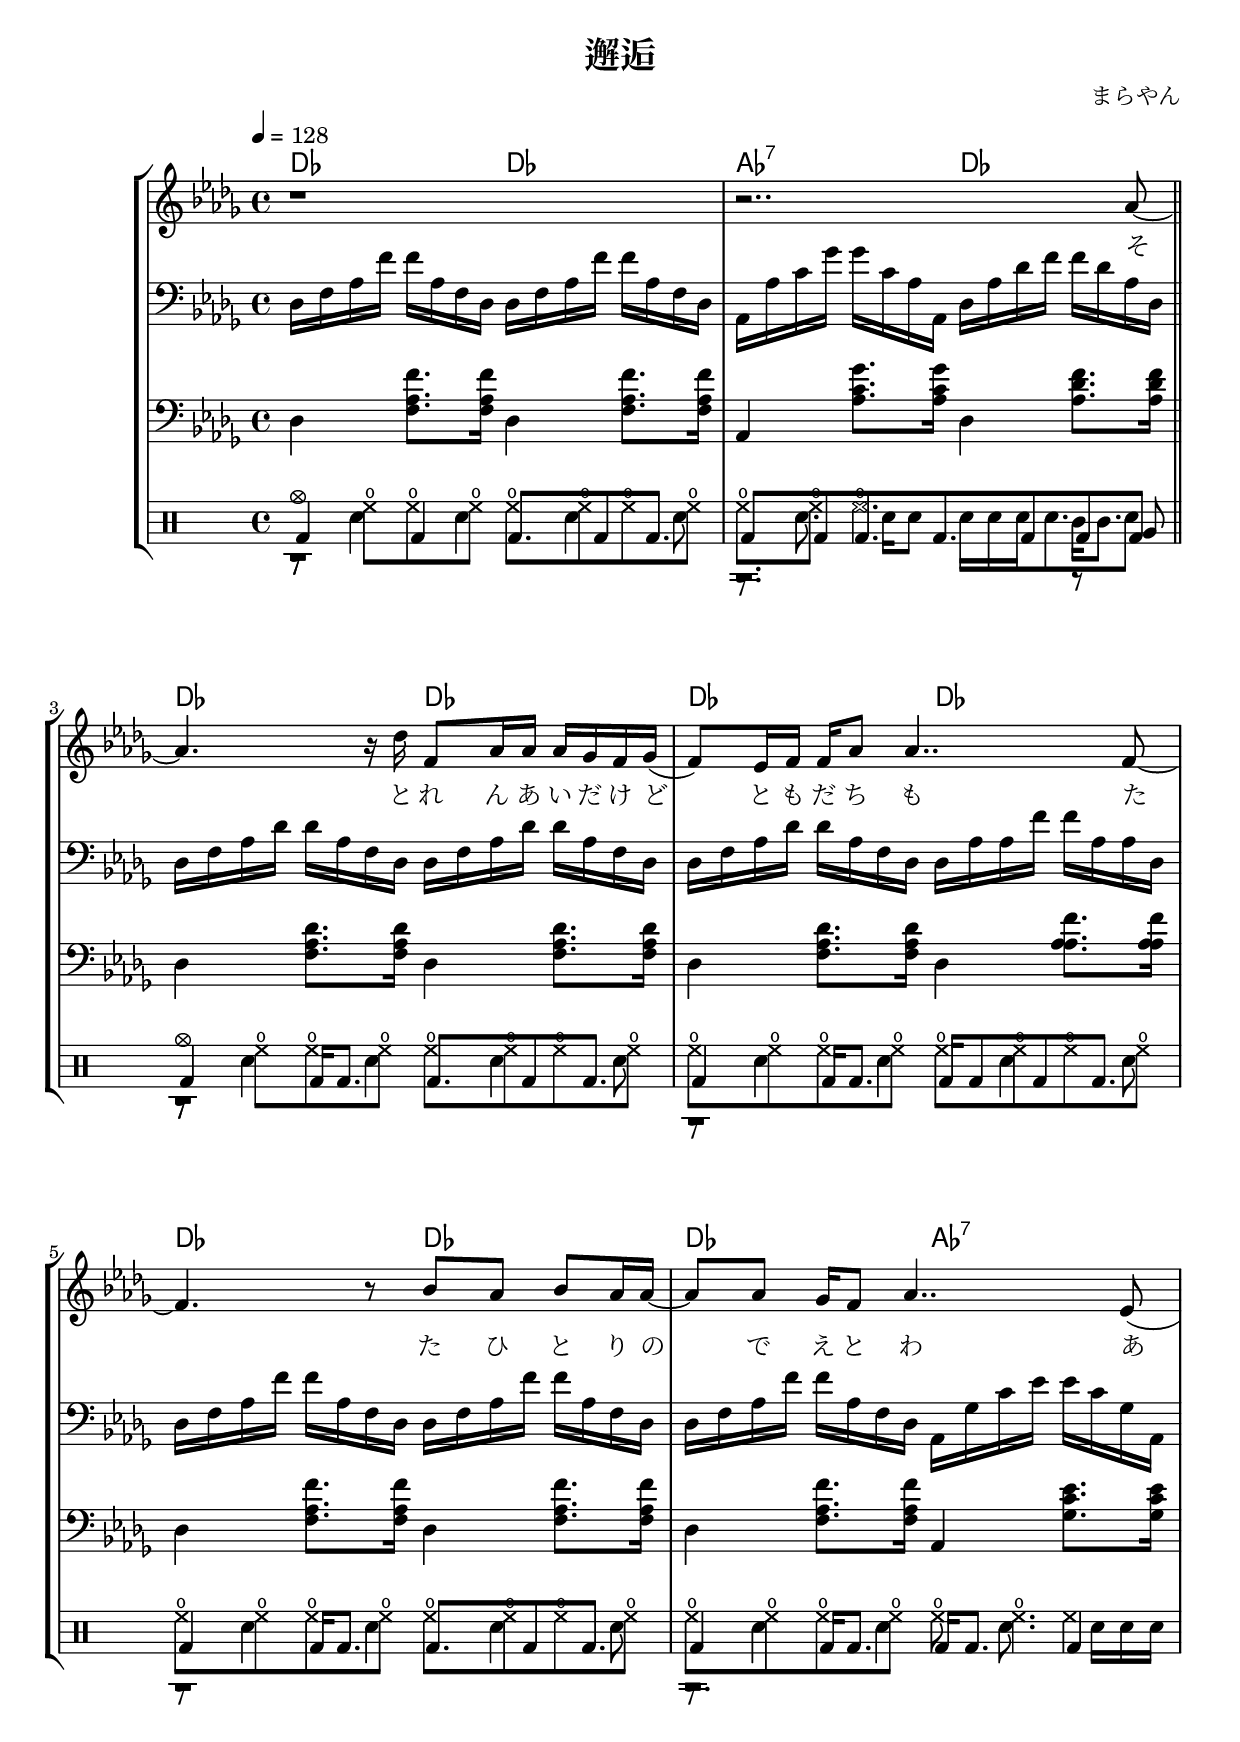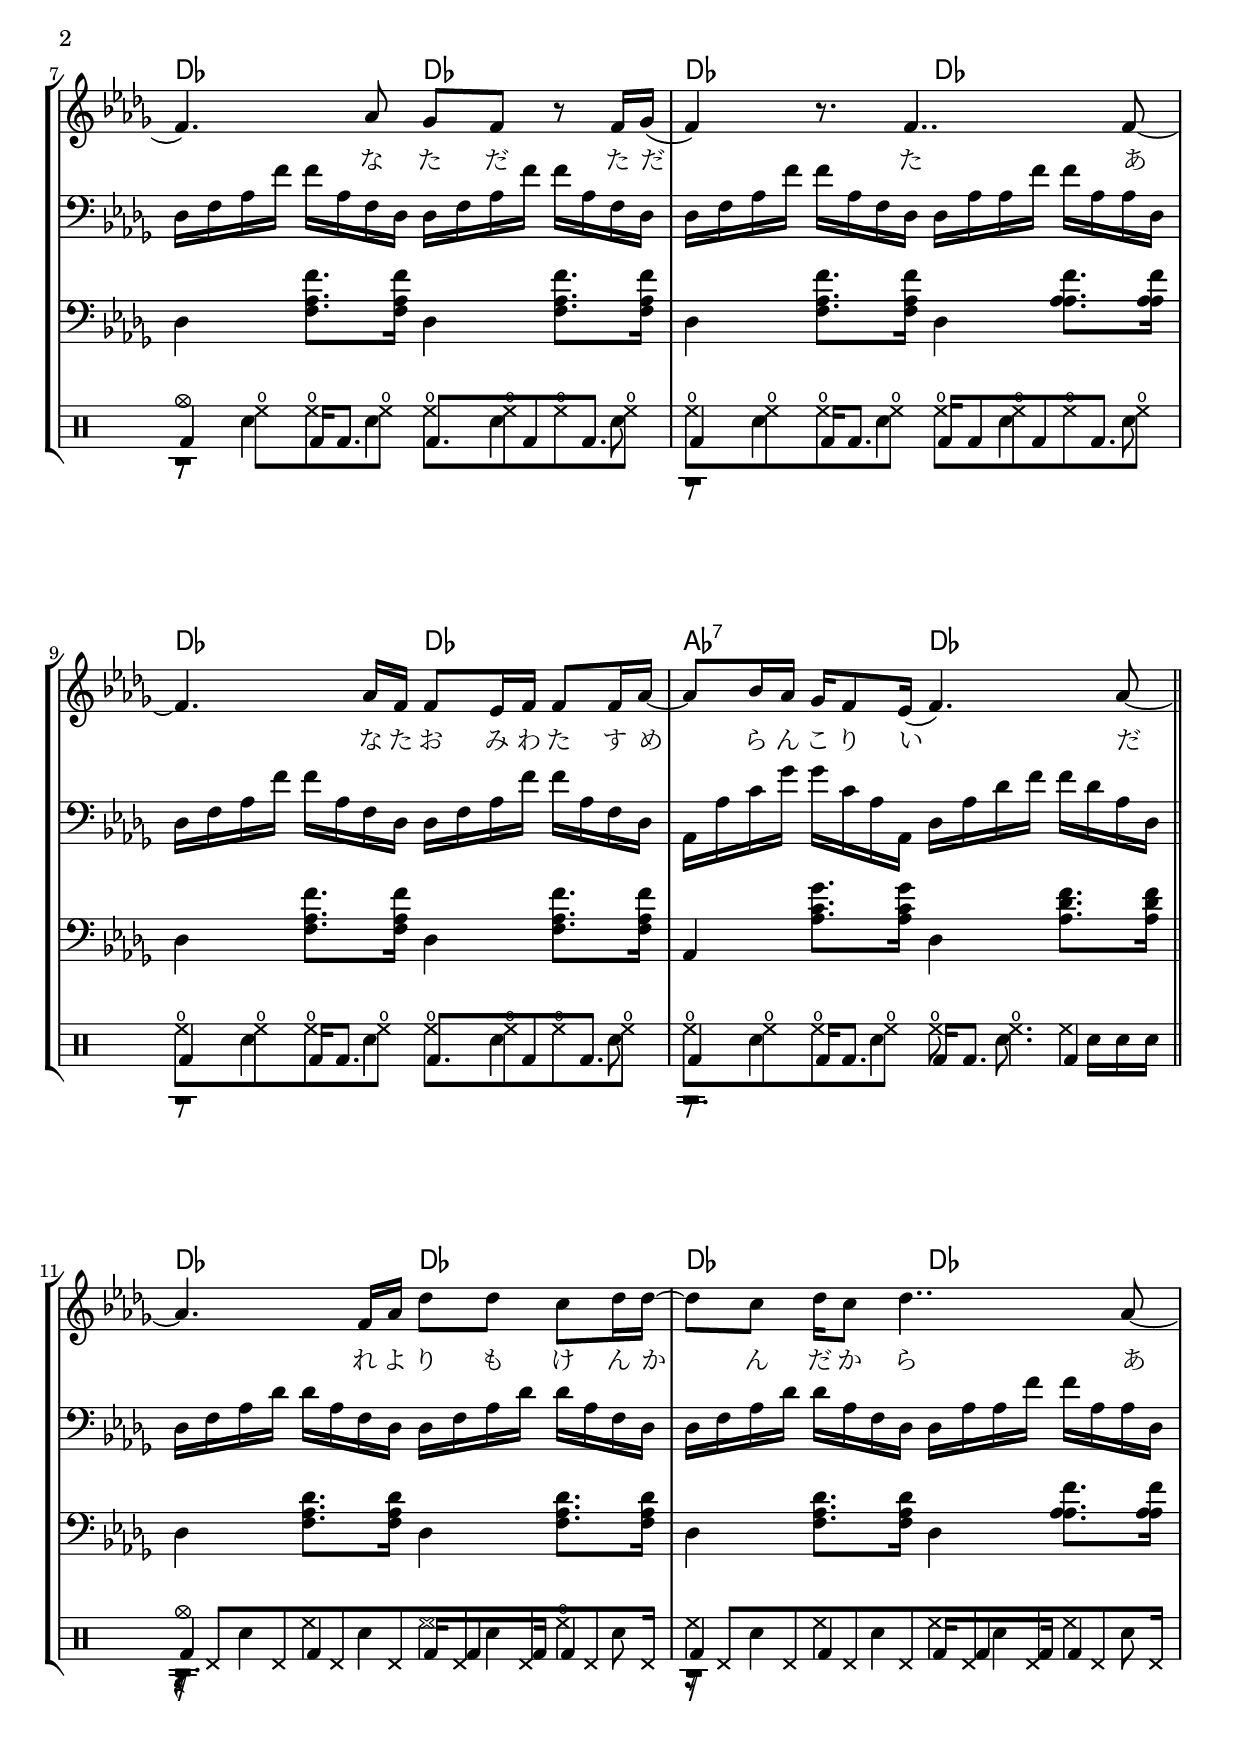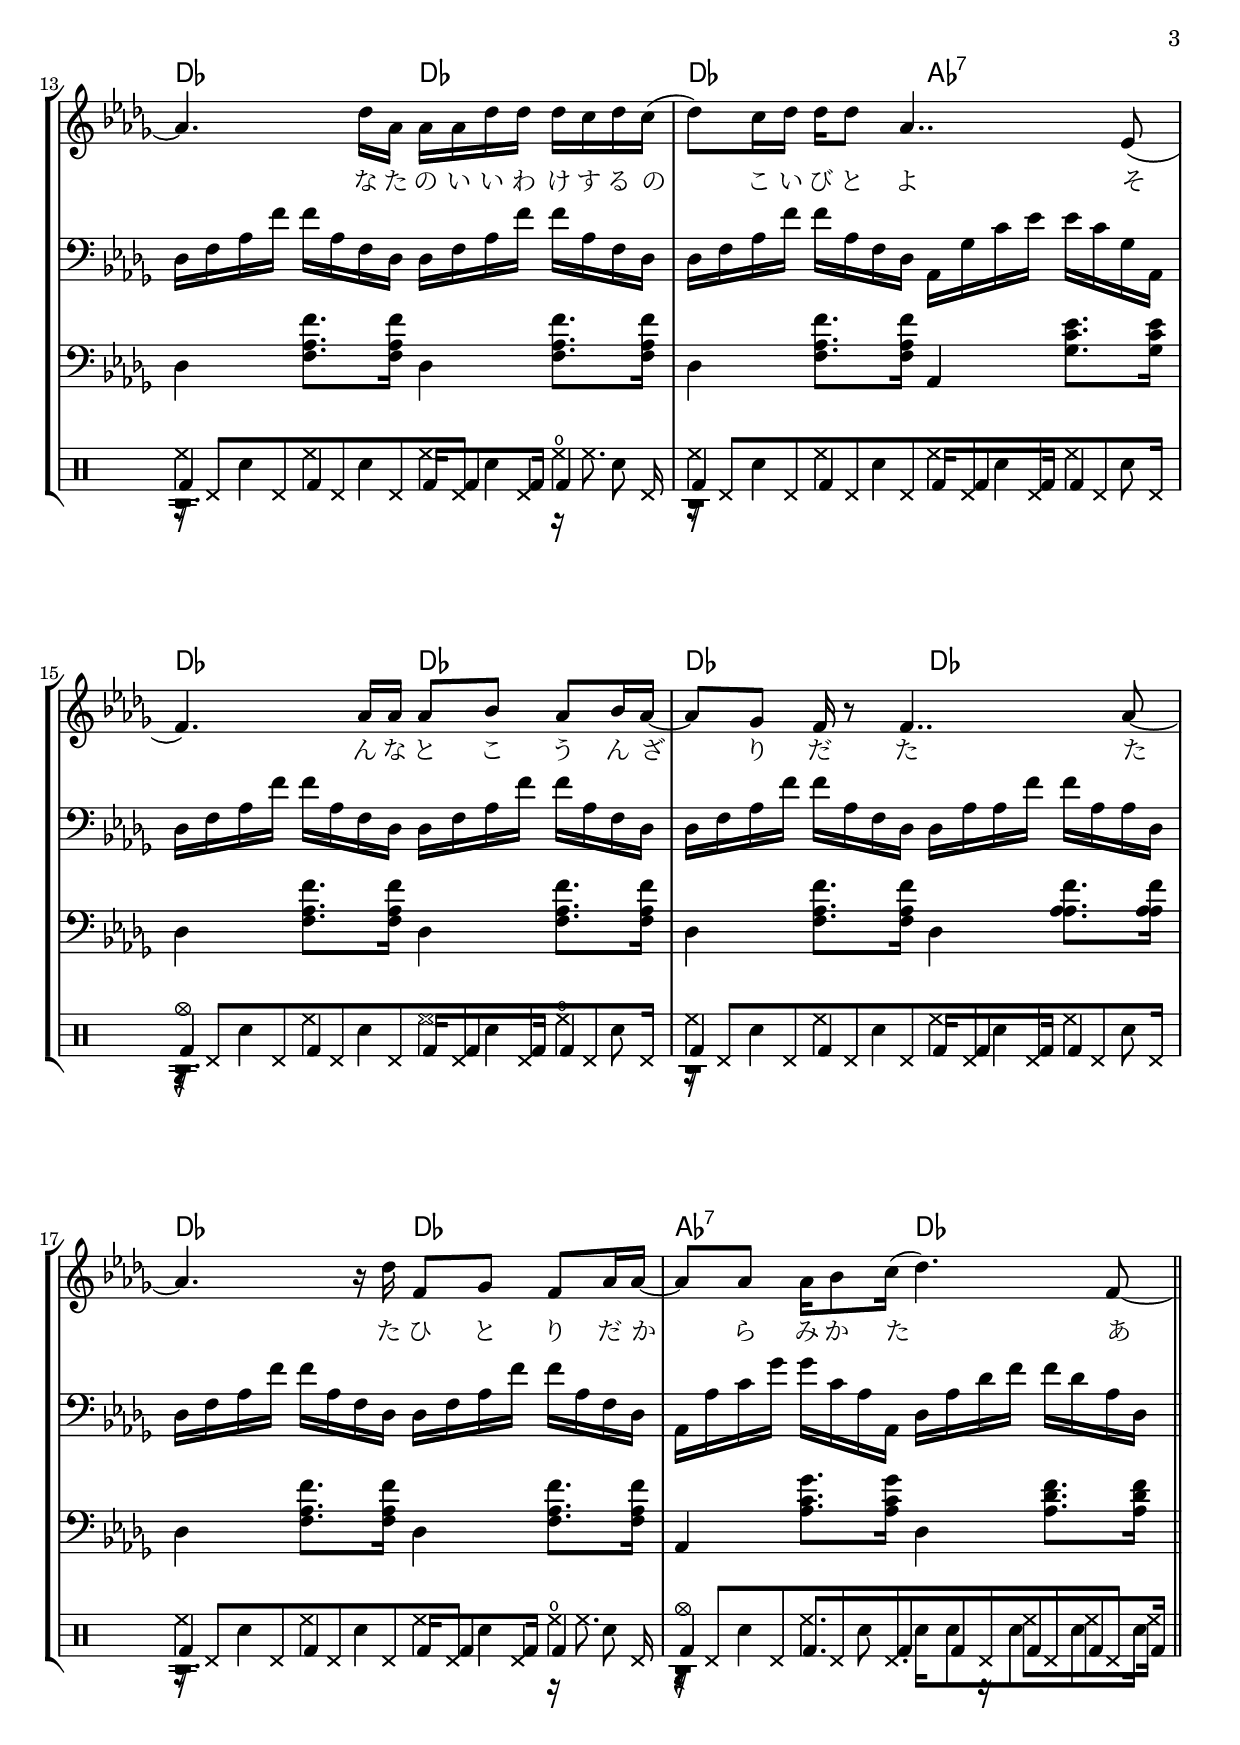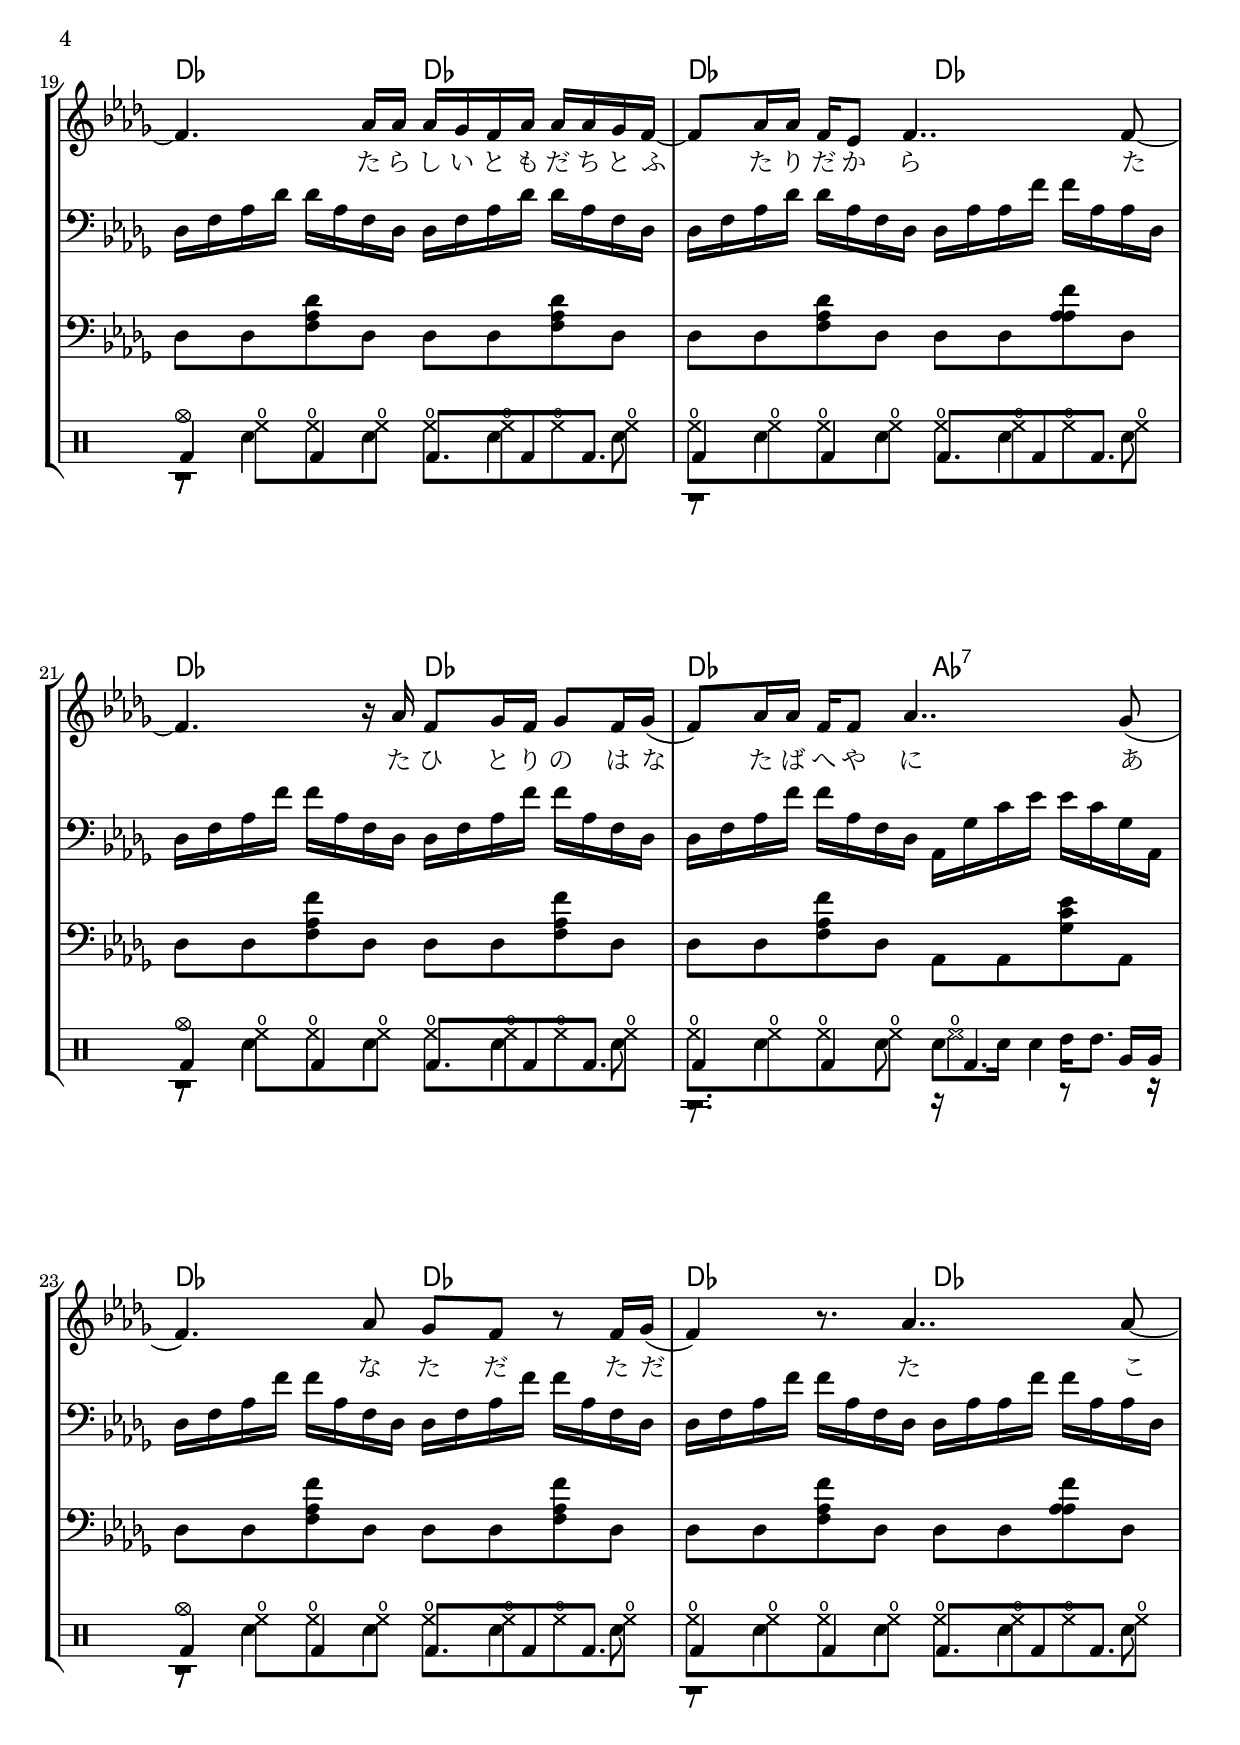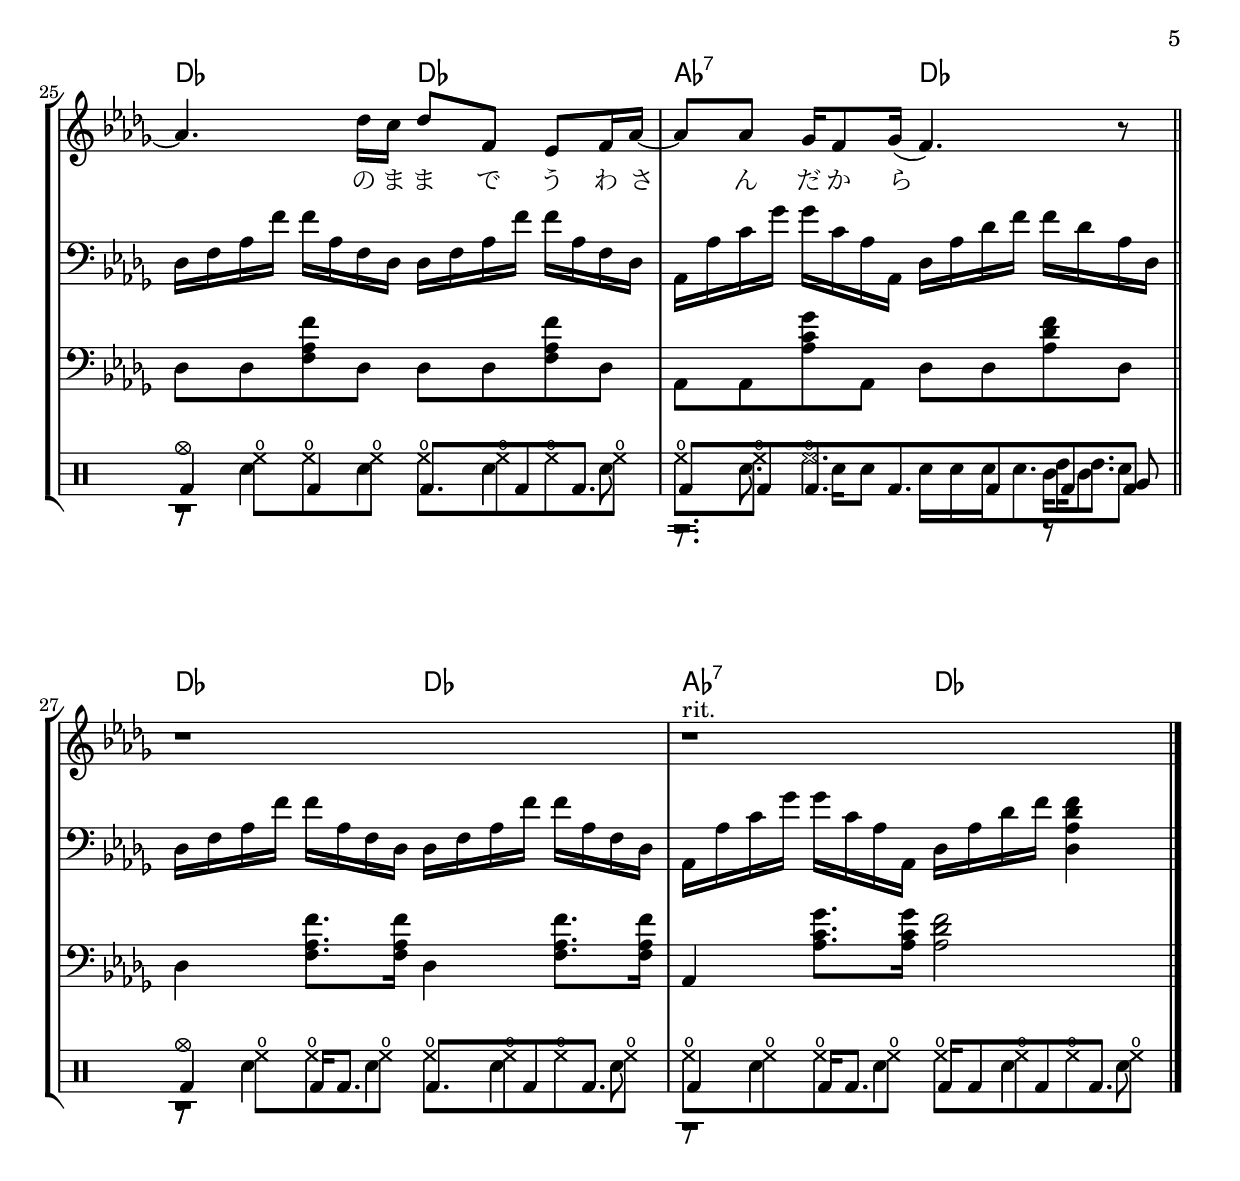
\version "2.12.1"

\header {
	title = \markup {邂逅}
	composer = \markup \center-column {まらやん}
}

harmony = \chordmode {
	des2 des as:7 des 

	des des des des des des des as:7 des des des des des des as:7 des 

	des des des des des des des as:7 des des des des des des as:7 des 

	des des des des des des des as:7 des des des des des des as:7 des 

	des des as:7 des 
}

melody = {
	\key des \major
	\tempo 4 = 128
	r1 | r2.. 
	\set Staff.midiInstrument = #"fss0.35"
	as'8~ 
	as'4.  r16  des''16  f'8  as'16  as'16  as'16  ges'16  f'16  ges'16 
	(f'8)  es'16  f'16  f'16  as'8  as'4..  f'8~ 
	f'4.  r8  bes'8  as'8  bes'8  as'16  as'16~ 
	as'8  as'8  ges'16  f'8  as'4..  es'8 
	(f'4.)  as'8  ges'8  f'8  r8  f'16  ges'16 
	(f'4)  r8.  f'4..  f'8~ 
	f'4.  as'16  f'16  f'8  es'16  f'16  f'8  f'16  as'16~ 
	as'8  bes'16  as'16  ges'16  f'8  es'16  (f'4.)  	\set Staff.midiInstrument = #"fss0.39"
	as'8~ 
	as'4.  f'16  as'16  des''8  des''8  c''8  des''16  des''16~ 
	des''8  c''8  des''16  c''8  des''4..  as'8~ 
	as'4.  des''16  as'16  as'16  as'16  des''16  des''16  des''16  c''16  des''16  c''16 
	(des''8)  c''16  des''16  des''16  des''8  as'4..  es'8 
	(f'4.)  as'16  as'16  as'8  bes'8  as'8  bes'16  as'16~ 
	as'8  ges'8  f'16  r8  f'4..  as'8~ 
	as'4.  r16  des''16  f'8  ges'8  f'8  as'16  as'16~ 
	as'8  as'8  as'16  bes'8  c''16  (des''4.)  	\set Staff.midiInstrument = #"fss0.35"
	f'8~ 
	f'4.  as'16  as'16  as'16  ges'16  f'16  as'16  as'16  as'16  ges'16  f'16~ 
	f'8  as'16  as'16  f'16  es'8  f'4..  f'8~ 
	f'4.  r16  as'16  f'8  ges'16  f'16  ges'8  f'16  ges'16 
	(f'8)  as'16  as'16  f'16  f'8  as'4..  ges'8 
	(f'4.)  as'8  ges'8  f'8  r8  f'16  ges'16 
	(f'4)  r8.  as'4..  as'8~ 
	as'4.  des''16  c''16  des''8  f'8  es'8  f'16  as'16~ 
	as'8  as'8  ges'16  f'8  ges'16  (f'4.)  	r8 	r1 | r1^"rit." \bar "|."
}

words = \lyricmode {
	
	そ  と  れ  ん  あ  い  だ  け  ど  と  も  だ  ち  も  た  た  ひ  と  り  の  で  え  と  わ  あ  な  た  だ  た  だ  た  あ  な  た  お  み  わ  た  す  め  ら  ん  こ  り  い  
	だ  れ  よ  り  も  け  ん  か  ん  だ  か  ら  あ  な  た  の  い  い  わ  け  す  る  の  こ  い  び  と  よ  そ  ん  な  と  こ  う  ん  ざ  り  だ  た  た  た  ひ  と  り  だ  か  ら  み  か  た  
	あ  た  ら  し  い  と  も  だ  ち  と  ふ  た  り  だ  か  ら  た  た  ひ  と  り  の  は  な  た  ば  へ  や  に  あ  な  た  だ  た  だ  た  こ  の  ま  ま  で  う  わ  さ  ん  だ  か  ら  
	
}

tempochange = {
	\tempo 4 = 128
	r1 | r1 \bar "||"
	\tempo 4 = 128
	r1 | r1 | r1 | r1 | r1 | r1 | r1 | r1 \bar "||"
	\tempo 4 = 128
	r1 | r1 | r1 | r1 | r1 | r1 | r1 | r1 \bar "||"
	\tempo 4 = 128
	r1 | r1 | r1 | r1 | r1 | r1 | r1 | r1 \bar "||"
	\tempo 4 = 128
	r1 | \tempo 4 = 96 r2 \tempo 4 = 85 r2 \bar "|."
}

mainacc = {
	\clef bass
	\set Staff.midiInstrument = #"Synthstrings 1"
	\key des \major
	\tempo 4 = 128
	des16 f as f' f' as f des
	des16 f as f' f' as f des
	as,16 as c' ges' ges' c' as as,
	des16 as des' f' f' des' as des
	\bar "||"

	\set Staff.midiInstrument = #"Synth Bass 2"
	des16 f as des' des' as f des
	des16 f as des' des' as f des
	des16 f as des' des' as f des
	des16 as as f' f' as as des
	des16 f as f' f' as f des
	des16 f as f' f' as f des
	des16 f as f' f' as f des
	as,16 ges c' es' es' c' ges as,
	des16 f as f' f' as f des
	des16 f as f' f' as f des
	des16 f as f' f' as f des
	des16 as as f' f' as as des
	des16 f as f' f' as f des
	des16 f as f' f' as f des
	as,16 as c' ges' ges' c' as as,
	des16 as des' f' f' des' as des
	\bar "||"

	\set Staff.midiInstrument = #"String Ensemble 2"
	des16 f as des' des' as f des
	des16 f as des' des' as f des
	des16 f as des' des' as f des
	des16 as as f' f' as as des
	des16 f as f' f' as f des
	des16 f as f' f' as f des
	des16 f as f' f' as f des
	as,16 ges c' es' es' c' ges as,
	des16 f as f' f' as f des
	des16 f as f' f' as f des
	des16 f as f' f' as f des
	des16 as as f' f' as as des
	des16 f as f' f' as f des
	des16 f as f' f' as f des
	as,16 as c' ges' ges' c' as as,
	des16 as des' f' f' des' as des
	\bar "||"

	\set Staff.midiInstrument = #"Violin"
	des16 f as des' des' as f des
	des16 f as des' des' as f des
	des16 f as des' des' as f des
	des16 as as f' f' as as des
	des16 f as f' f' as f des
	des16 f as f' f' as f des
	des16 f as f' f' as f des
	as,16 ges c' es' es' c' ges as,
	des16 f as f' f' as f des
	des16 f as f' f' as f des
	des16 f as f' f' as f des
	des16 as as f' f' as as des
	des16 f as f' f' as f des
	des16 f as f' f' as f des
	as,16 as c' ges' ges' c' as as,
	des16 as des' f' f' des' as des
	\bar "||"

	\set Staff.midiInstrument = #"Synthstrings 1"
	des16 f as f' f' as f des
	des16 f as f' f' as f des
	as,16 as c' ges' ges' c' as as,
	des16 as des' f' <des as des' f'>4
	\bar "|."
}

subacc = {
	\clef bass
	\set Staff.midiInstrument = #"Electric Piano2"
	\key des \major
	\tempo 4 = 128
	des4 <f as f'>8. <f as f'>16
	des4 <f as f'>8. <f as f'>16
	as,4 <as c' ges'>8. <as c' ges'>16
	des4 <as des' f'>8. <as des' f'>16
	\bar "||"

	\set Staff.midiInstrument = #"Synth Bass 2"
	des4 <f as des'>8. <f as des'>16
	des4 <f as des'>8. <f as des'>16
	des4 <f as des'>8. <f as des'>16
	des4 <as as f'>8. <as as f'>16
	des4 <f as f'>8. <f as f'>16
	des4 <f as f'>8. <f as f'>16
	des4 <f as f'>8. <f as f'>16
	as,4 <ges c' es'>8. <ges c' es'>16
	des4 <f as f'>8. <f as f'>16
	des4 <f as f'>8. <f as f'>16
	des4 <f as f'>8. <f as f'>16
	des4 <as as f'>8. <as as f'>16
	des4 <f as f'>8. <f as f'>16
	des4 <f as f'>8. <f as f'>16
	as,4 <as c' ges'>8. <as c' ges'>16
	des4 <as des' f'>8. <as des' f'>16
	\bar "||"

	\set Staff.midiInstrument = #"Synth Bass 1"
	des4 <f as des'>8. <f as des'>16
	des4 <f as des'>8. <f as des'>16
	des4 <f as des'>8. <f as des'>16
	des4 <as as f'>8. <as as f'>16
	des4 <f as f'>8. <f as f'>16
	des4 <f as f'>8. <f as f'>16
	des4 <f as f'>8. <f as f'>16
	as,4 <ges c' es'>8. <ges c' es'>16
	des4 <f as f'>8. <f as f'>16
	des4 <f as f'>8. <f as f'>16
	des4 <f as f'>8. <f as f'>16
	des4 <as as f'>8. <as as f'>16
	des4 <f as f'>8. <f as f'>16
	des4 <f as f'>8. <f as f'>16
	as,4 <as c' ges'>8. <as c' ges'>16
	des4 <as des' f'>8. <as des' f'>16
	\bar "||"

	\set Staff.midiInstrument = #"Synth Bass 2"
	des8 des8 <f as des'>8 des8
	des8 des8 <f as des'>8 des8
	des8 des8 <f as des'>8 des8
	des8 des8 <as as f'>8 des8
	des8 des8 <f as f'>8 des8
	des8 des8 <f as f'>8 des8
	des8 des8 <f as f'>8 des8
	as,8 as,8 <ges c' es'>8 as,8
	des8 des8 <f as f'>8 des8
	des8 des8 <f as f'>8 des8
	des8 des8 <f as f'>8 des8
	des8 des8 <as as f'>8 des8
	des8 des8 <f as f'>8 des8
	des8 des8 <f as f'>8 des8
	as,8 as,8 <as c' ges'>8 as,8
	des8 des8 <as des' f'>8 des8
	\bar "||"

	\set Staff.midiInstrument = #"Synth Bass 1"
	des4 <f as f'>8. <f as f'>16
	des4 <f as f'>8. <f as f'>16
	as,4 <as c' ges'>8. <as c' ges'>16
	<as des' f'>2
	\bar "|."
}

percA = {
	\drummode {
	r8 hho8 hho8 hho8 hho8 hho8 hho8 hho8  |hho8 hho8 hho2.  \bar "||"
	cymc1  |r1  |r1  |r1  |cymc1  |r1  |r1  |r1  \bar "||"
	r2. hho4  |r1  |r2. hho4  |r1  |r2. hho4  |r1  |r2. hho4  |r1  \bar "||"
	r8 hho8 hho8 hho8 hho8 hho8 hho8 hho8  |hho8 hho8 hho8 hho8 hho8 hho8 hho8 hho8  |r8 hho8 hho8 hho8 hho8 hho8 hho8 hho8  |hho8 hho8 hho8 hho8 hho2  |r8 hho8 hho8 hho8 hho8 hho8 hho8 hho8  |hho8 hho8 hho8 hho8 hho8 hho8 hho8 hho8  |r8 hho8 hho8 hho8 hho8 hho8 hho8 hho8  |hho8 hho8 hho2.  \bar "||"
	cymc1  |r1  \bar "|."
	}
}

percB = {
	\drummode {
	r8 sn4 sn4 sn4 sn8  |r8 sn8. sn16 sn8 sn16 sn16 sn16 sn8. sn8  \bar "||"
	r8 hho8 hho8 hho8 hho8 hho8 hho8 hho8  |hho8 hho8 hho8 hho8 hho8 hho8 hho8 hho8  |hho8 hho8 hho8 hho8 hho8 hho8 hho8 hho8  |hho8 hho8 hho8 hho8 hho8 hho4.  |r8 hho8 hho8 hho8 hho8 hho8 hho8 hho8  |hho8 hho8 hho8 hho8 hho8 hho8 hho8 hho8  |hho8 hho8 hho8 hho8 hho8 hho8 hho8 hho8  |hho8 hho8 hho8 hho8 hho8 hho4.  \bar "||"
	r4 hh4 hh2  |hh4 hh4 hh4 hh4  |hh4 hh4 hh4 r16 hh8.  |hh4 hh4 hh4 hh4  |r4 hh4 hh2  |hh4 hh4 hh4 hh4  |hh4 hh4 hh4 r16 hh8.  |r4 hh4. r16 hh8 hh8 hh16  \bar "||"
	r8 sn4 sn4 sn4 sn8  |r8 sn4 sn4 sn4 sn8  |r8 sn4 sn4 sn4 sn8  |r8 sn4 sn8 sn8 sn16 sn4 r16  |r8 sn4 sn4 sn4 sn8  |r8 sn4 sn4 sn4 sn8  |r8 sn4 sn4 sn4 sn8  |r8 sn8. sn16 sn8 sn16 sn16 sn16 sn8. sn8  \bar "||"
	r8 hho8 hho8 hho8 hho8 hho8 hho8 hho8  |hho8 hho8 hho8 hho8 hho8 hho8 hho8 hho8  \bar "|."
	}
}

percC = {
	\drummode {
	bd4 bd4 bd8. bd8 bd8.  |bd8 bd8 bd8. bd8. bd8 bd8 bd8  \bar "||"
	r1  |r1  |r1  |r2. hh4  |r1  |r1  |r1  |r2. hh4  \bar "||"
	r16 hhp8 hhp8 hhp8 hhp8 hhp8 hhp8 hhp8 hhp16  |r16 hhp8 hhp8 hhp8 hhp8 hhp8 hhp8 hhp8 hhp16  |r16 hhp8 hhp8 hhp8 hhp8 hhp8 hhp4 hhp16  |r16 hhp8 hhp8 hhp8 hhp8 hhp8 hhp8 hhp8 hhp16  |r16 hhp8 hhp8 hhp8 hhp8 hhp8 hhp8 hhp8 hhp16  |r16 hhp8 hhp8 hhp8 hhp8 hhp8 hhp8 hhp8 hhp16  |r16 hhp8 hhp8 hhp8 hhp8 hhp8 hhp4 hhp16  |r16 hhp8 hhp8 hhp8 hhp8. hhp8 hhp8 hhp8  \bar "||"
	bd4 bd4 bd8. bd8 bd8.  |bd4 bd4 bd8. bd8 bd8.  |bd4 bd4 bd8. bd8 bd8.  |bd4 bd4 r16 bd4. r16  |bd4 bd4 bd8. bd8 bd8.  |bd4 bd4 bd8. bd8 bd8.  |bd4 bd4 bd8. bd8 bd8.  |bd8 bd8 bd8. bd8. bd8 bd8 bd8  \bar "||"
	r1  |r1  \bar "|."
	}
}

percD = {
	\drummode {
	cymc1  |r1  \bar "||"
	r8 sn4 sn4 sn4 sn8  |r8 sn4 sn4 sn4 sn8  |r8 sn4 sn4 sn4 sn8  |r8 sn4 sn4 sn8. sn16 sn16 sn16  |r8 sn4 sn4 sn4 sn8  |r8 sn4 sn4 sn4 sn8  |r8 sn4 sn4 sn4 sn8  |r8 sn4 sn4 sn8. sn16 sn16 sn16  \bar "||"
	r8 sn4 sn4 sn4 sn8  |r8 sn4 sn4 sn4 sn8  |r8 sn4 sn4 sn4 sn8  |r8 sn4 sn4 sn4 sn8  |r8 sn4 sn4 sn4 sn8  |r8 sn4 sn4 sn4 sn8  |r8 sn4 sn4 sn4 sn8  |r8 sn4 sn8 sn16 sn8 sn8 sn8 sn16  \bar "||"
	cymc1  |r1  |cymc1  |r1  |cymc1  |r1  |cymc1  |r1  \bar "||"
	r8 sn4 sn4 sn4 sn8  |r8 sn4 sn4 sn4 sn8  \bar "|."
	}
}

percE = {
	\drummode {
	r1 |r1 \bar "||"
	bd4 bd16 bd8. bd8. bd8 bd8.  |bd4 bd16 bd8. bd16 bd8 bd8 bd8.  |bd4 bd16 bd8. bd8. bd8 bd8.  |bd4 bd16 bd8. bd16 bd8. bd4  |bd4 bd16 bd8. bd8. bd8 bd8.  |bd4 bd16 bd8. bd16 bd8 bd8 bd8.  |bd4 bd16 bd8. bd8. bd8 bd8.  |bd4 bd16 bd8. bd16 bd8. bd4  \bar "||"
	bd4 bd4 bd16 bd8 bd16 bd4  |bd4 bd4 bd16 bd8 bd16 bd4  |bd4 bd4 bd16 bd8 bd16 bd4  |bd4 bd4 bd16 bd8 bd16 bd4  |bd4 bd4 bd16 bd8 bd16 bd4  |bd4 bd4 bd16 bd8 bd16 bd4  |bd4 bd4 bd16 bd8 bd16 bd4  |bd4 bd8. bd8 bd8 bd8 bd8 bd16  \bar "||"
	r1 |r1 |r1 |r2. tommh16 tommh8.  |r1 |r1 |r1 |r2. tommh16 tommh8.  \bar "||"
	bd4 bd16 bd8. bd8. bd8 bd8.  |bd4 bd16 bd8. bd16 bd8 bd8 bd8.  \bar "|."
	}
}

percF = {
	\drummode {
	r1 |r2. r8 tomfh8  \bar "||"
	r1 | r1 | r1 | r1 | r1 | r1 | r1 | r1 \bar "||"
	cymc1  |r1 |r1 |r1 |cymc1  |r1 |r1 |cymc1  \bar "||"
	r1 |r1 |r1 |r2. r8 tomfh16 tomfh16  |r1 |r1 |r1 |r2. r8 tomfh8  \bar "||"
	r1 | r1 \bar "|."
	}
}

percG = {
	\drummode {
	r1 |r2. tomml16 tomml8.  \bar "||"
	r1 | r1 | r1 | r1 | r1 | r1 | r1 | r1 \bar "||"
	r1 | r1 | r1 | r1 | r1 | r1 | r1 | r1 \bar "||"
	r1 |r1 |r1 |r1 |r1 |r1 |r1 |r2. tomml16 tomml8.  \bar "||"
	r1 | r1 \bar "|."
	}
}

\score {
	<<
		\new StaffGroup <<
			\new ChordNames {\harmony}
			\new Voice = "melody" {\melody}
			\new Lyrics \lyricsto "melody" \words
			\new Staff = "mainacc" {\mainacc}
			\new Staff = "subacc" {\subacc}
			\new DrumStaff <<
				\new DrumVoice {\percA}
				\new DrumVoice {\percB}
				\new DrumVoice {\percC}
				\new DrumVoice {\percD}
				\new DrumVoice {\percE}
				\new DrumVoice {\percF}
				\new DrumVoice {\percG}
			>>
		>>
	>>
	\layout { }
}
